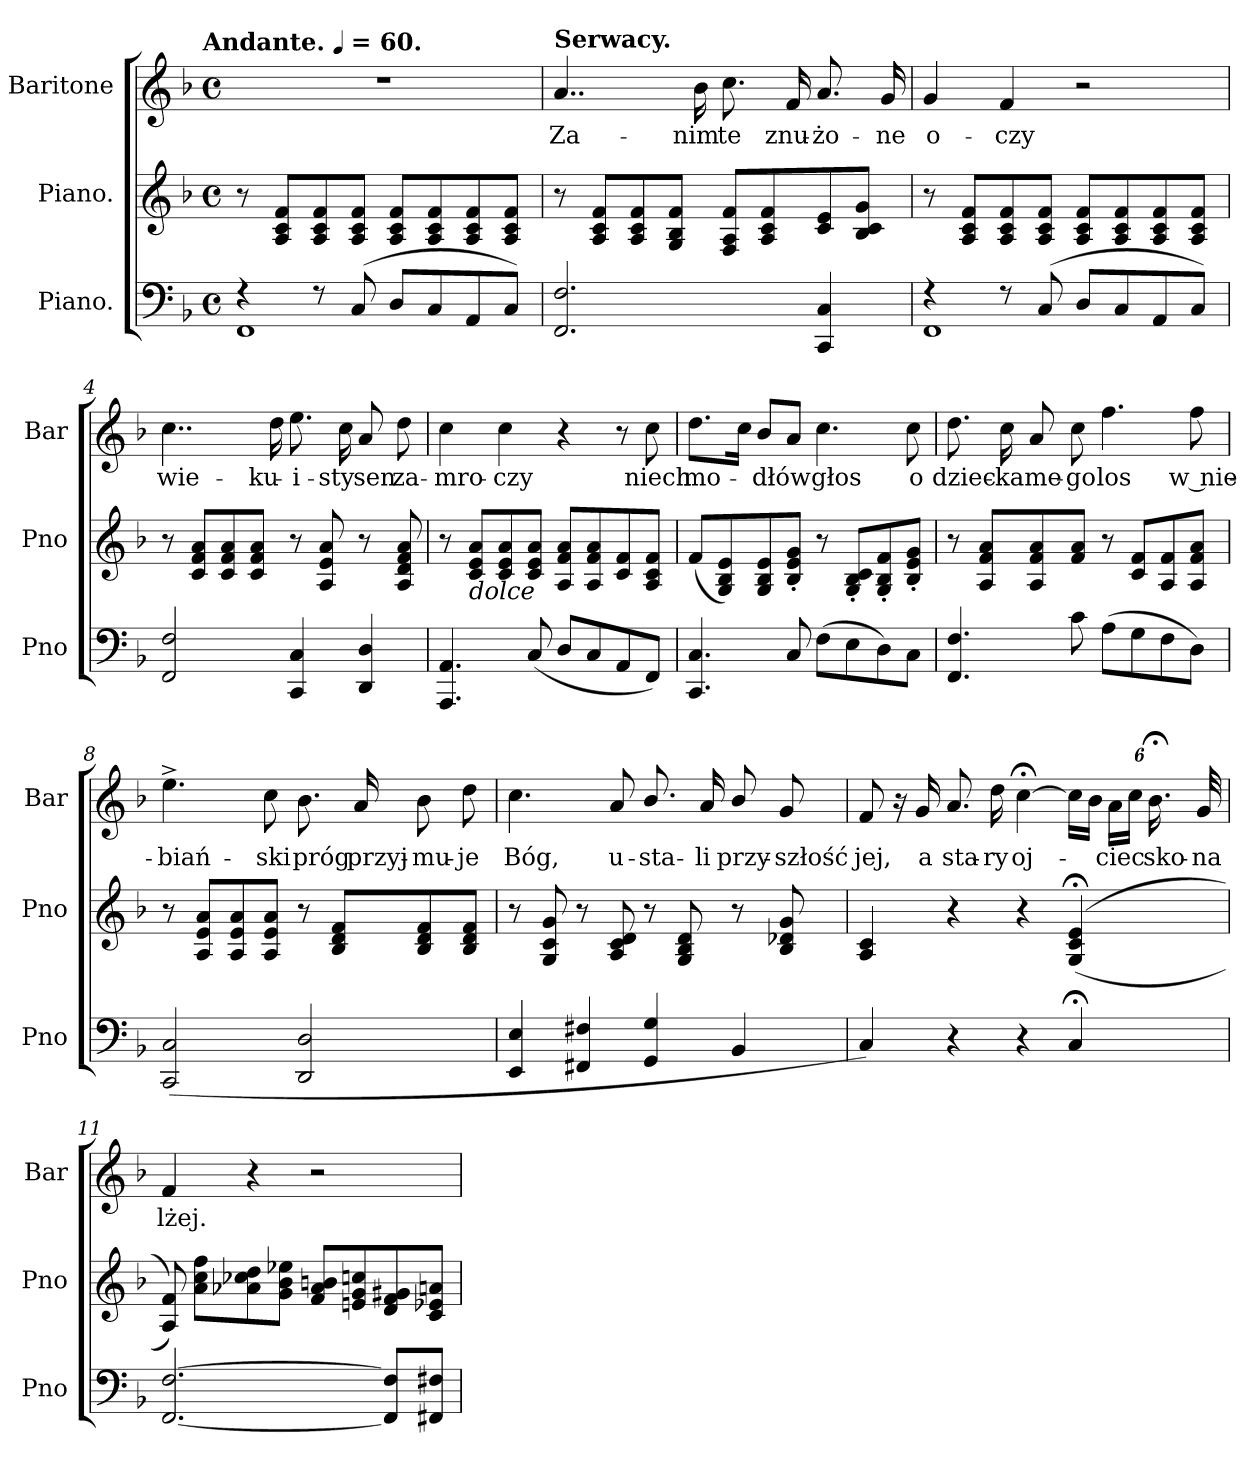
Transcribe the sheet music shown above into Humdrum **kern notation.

**kern	**kern	**kern	**text
*part3	*part2	*part1	*part1
*staff3	*staff2	*staff1	*staff1
*I"Piano.	*I"Piano.	*I"Baritone	*
*I'Pno	*I'Pno	*I'Bar	*
*clefF4	*clefG2	*clefG2	*
*	*	*ITrd8c12	*
*k[b-]	*k[b-]	*k[b-]	*
*F:	*F:	*F:	*
!!LO:TX:omd:t=Andante. [quarter] = 60.
*M4/4	*M4/4	*M4/4	*
*met(c)	*met(c)	*met(c)	*
*MM60	*MM60	*MM60	*
=1	=1	=1	=1
*^	*	*	*
4r	1FF	8r	1r	.
.	.	8A/ 8c/ 8f/L	.	.
8r	.	8A/ 8c/ 8f/	.	.
(<8C/	.	8A/ 8c/ 8f/J	.	.
8D/L	.	8A/ 8c/ 8f/L	.	.
8C/	.	8A/ 8c/ 8f/	.	.
8AA/	.	8A/ 8c/ 8f/	.	.
8C/J)	.	8A/ 8c/ 8f/J	.	.
*v	*v	*	*	*
=2	=2	=2	=2
!	!	!LO:TX:a:B:t=Serwacy.	!
2.FF/ 2.F/	8r	4..A/	Za-
.	8A/ 8c/ 8f/L	.	.
.	8A/ 8c/ 8f/	.	.
.	8G/ 8B-/ 8f/J	.	.
.	.	16B-\	-nim
.	8F/ 8A/ 8f/L	8.c\	te
.	8A/ 8c/ 8f/	.	.
.	.	16F/	znu-
4CC/ 4C/	8c/ 8e/	8.A/	-żo-
.	8B-/ 8c/ 8g/J	.	.
.	.	16G/	-ne
=3	=3	=3	=3
*^	*	*	*
4r	1FF	8r	4G/	o-
.	.	8A/ 8c/ 8f/L	.	.
8r	.	8A/ 8c/ 8f/	4F/	-czy
(<8C/	.	8A/ 8c/ 8f/J	.	.
8D/L	.	8A/ 8c/ 8f/L	2r	.
8C/	.	8A/ 8c/ 8f/	.	.
8AA/	.	8A/ 8c/ 8f/	.	.
8C/J)	.	8A/ 8c/ 8f/J	.	.
*v	*v	*	*	*
=4	=4	=4	=4
2FF/ 2F/	8r	4..c\	wie-
.	8c/ 8f/ 8a/L	.	.
.	8c/ 8f/ 8a/	.	.
.	8c/ 8f/ 8a/J	.	.
.	.	16d\	-ku-
4CC/ 4C/	8r	8.e\	-i-
.	8A/ 8e/ 8a/	.	.
.	.	16c\	-sty
4DD/ 4D/	8r	8A/	sen
.	8A/ 8d/ 8f/ 8a/	8d\	za-
=5	=5	=5	=5
4.AAA/ 4.AA/	8r	4c\	-mro-
!	!LO:TX:b:i:t=dolce	!	!
.	8c/ 8e/ 8a/L	.	.
.	8c/ 8e/ 8a/	4c\	-czy
(8C/	8c/ 8e/ 8a/J	.	.
8D/L	8A/ 8f/ 8a/L	4r	.
8C/	8A/ 8f/ 8a/	.	.
8AA/	8c/ 8f/	8r	.
8FF/J)	8A/ 8c/ 8f/J	8c\	niech
=6	=6	=6	=6
4.CC/ 4.C/	(8f/L	8.d\L	mo-
.	8G/ 8B-/ 8e/)	.	.
.	.	16c\Jk	.
.	8G/ 8B-/ 8e/	8B-/L	-dłów
8C/	8B-'/ 8e'/ 8g'/J	8A/J	.
(<8F\L	8r	4.c\	głos
8E\	8G'>/ 8B-'>/ 8c'>/L	.	.
8D\)	8G'>/ 8B-'>/ 8f'>/	.	.
8C\J	8B-'>/ 8e'>/ 8g'>/J	8c\	o
=7	=7	=7	=7
4.FF/ 4.F/	8r	8.d\	dziec-
.	8A/ 8f/ 8a/L	.	.
.	.	16c\	-ka
.	8A/ 8f/ 8a/	8A/	me-
8c\	8f/ 8a/J	8c\	-go
(8A\L	8r	4.f\	los
8G\	8c/ 8f/L	.	.
8F\	8A/ 8f/	.	.
8D\J)	8A/ 8f/ 8a/J	8f\	w nie-
=8	=8	=8	=8
(2CC/ 2C/	8r	4.e^\	-biań-
.	8A/ 8e/ 8a/L	.	.
.	8A/ 8e/ 8a/	.	.
.	8A/ 8e/ 8a/J	8c\	-ski
2DD/ 2D/	8r	8.B-\	próg
.	8B-/ 8d/ 8f/L	.	.
.	.	16A/	przyj-
.	8B-/ 8d/ 8f/	8B-\	-mu-
.	8B-/ 8d/ 8f/J	8d\	-je
=9	=9	=9	=9
4EE/ 4E/	8r	4.c\	Bóg,
.	8G/ 8c/ 8g/	.	.
4FF#X/ 4F#X/	8r	.	.
.	8A/ 8c/ 8d/	8A/	u-
4GG/ 4G/	8r	8.B-/	-sta-
.	8G/ 8B-/ 8d/	.	.
.	.	16A/	-li
4BB-/	8r	8B-/	przy-
.	8B-/ 8d-X/ 8g/	8G/	-szłość
=10	=10	=10	=10
4C/)	4A/ 4c/	8F/	jej,
.	.	16r	.
.	.	16G/	a
4r	4r	8.A/	sta-
.	.	16d\	-ry
4r	4r	[4c;<\	oj-
*	*	*Xbrackettup	*
4C;</	(<(>4G;</ 4c;</ 4e;</	24c\LL]	.
.	.	24B-\JJ	.
.	.	24A\LL	-ciec
.	.	24c\JJ	.
.	.	24.B-;<\	sko-
.	.	48G/	-na
=11	=11	=11	=11
[2.FF/ [2.F/	8A/ 8f/))	4F/	lżej.
.	8a\ 8cc\ 8ff\L	.	.
.	8a-X\ 8cc-X\ 8dd\	4r	.
.	8g\ 8b-\ 8ee-X\J	.	.
.	8f/ 8a-/ 8bn/L	2r	.
.	8en/ 8g/ 8ccn/	.	.
8FF]/ 8F]/L	8d/ 8f/ 8g#X/	.	.
8FF#X/ 8F#X/J	8c/ 8e-X/ 8an/J	.	.
=	=	=	=
*-	*-	*-	*-
